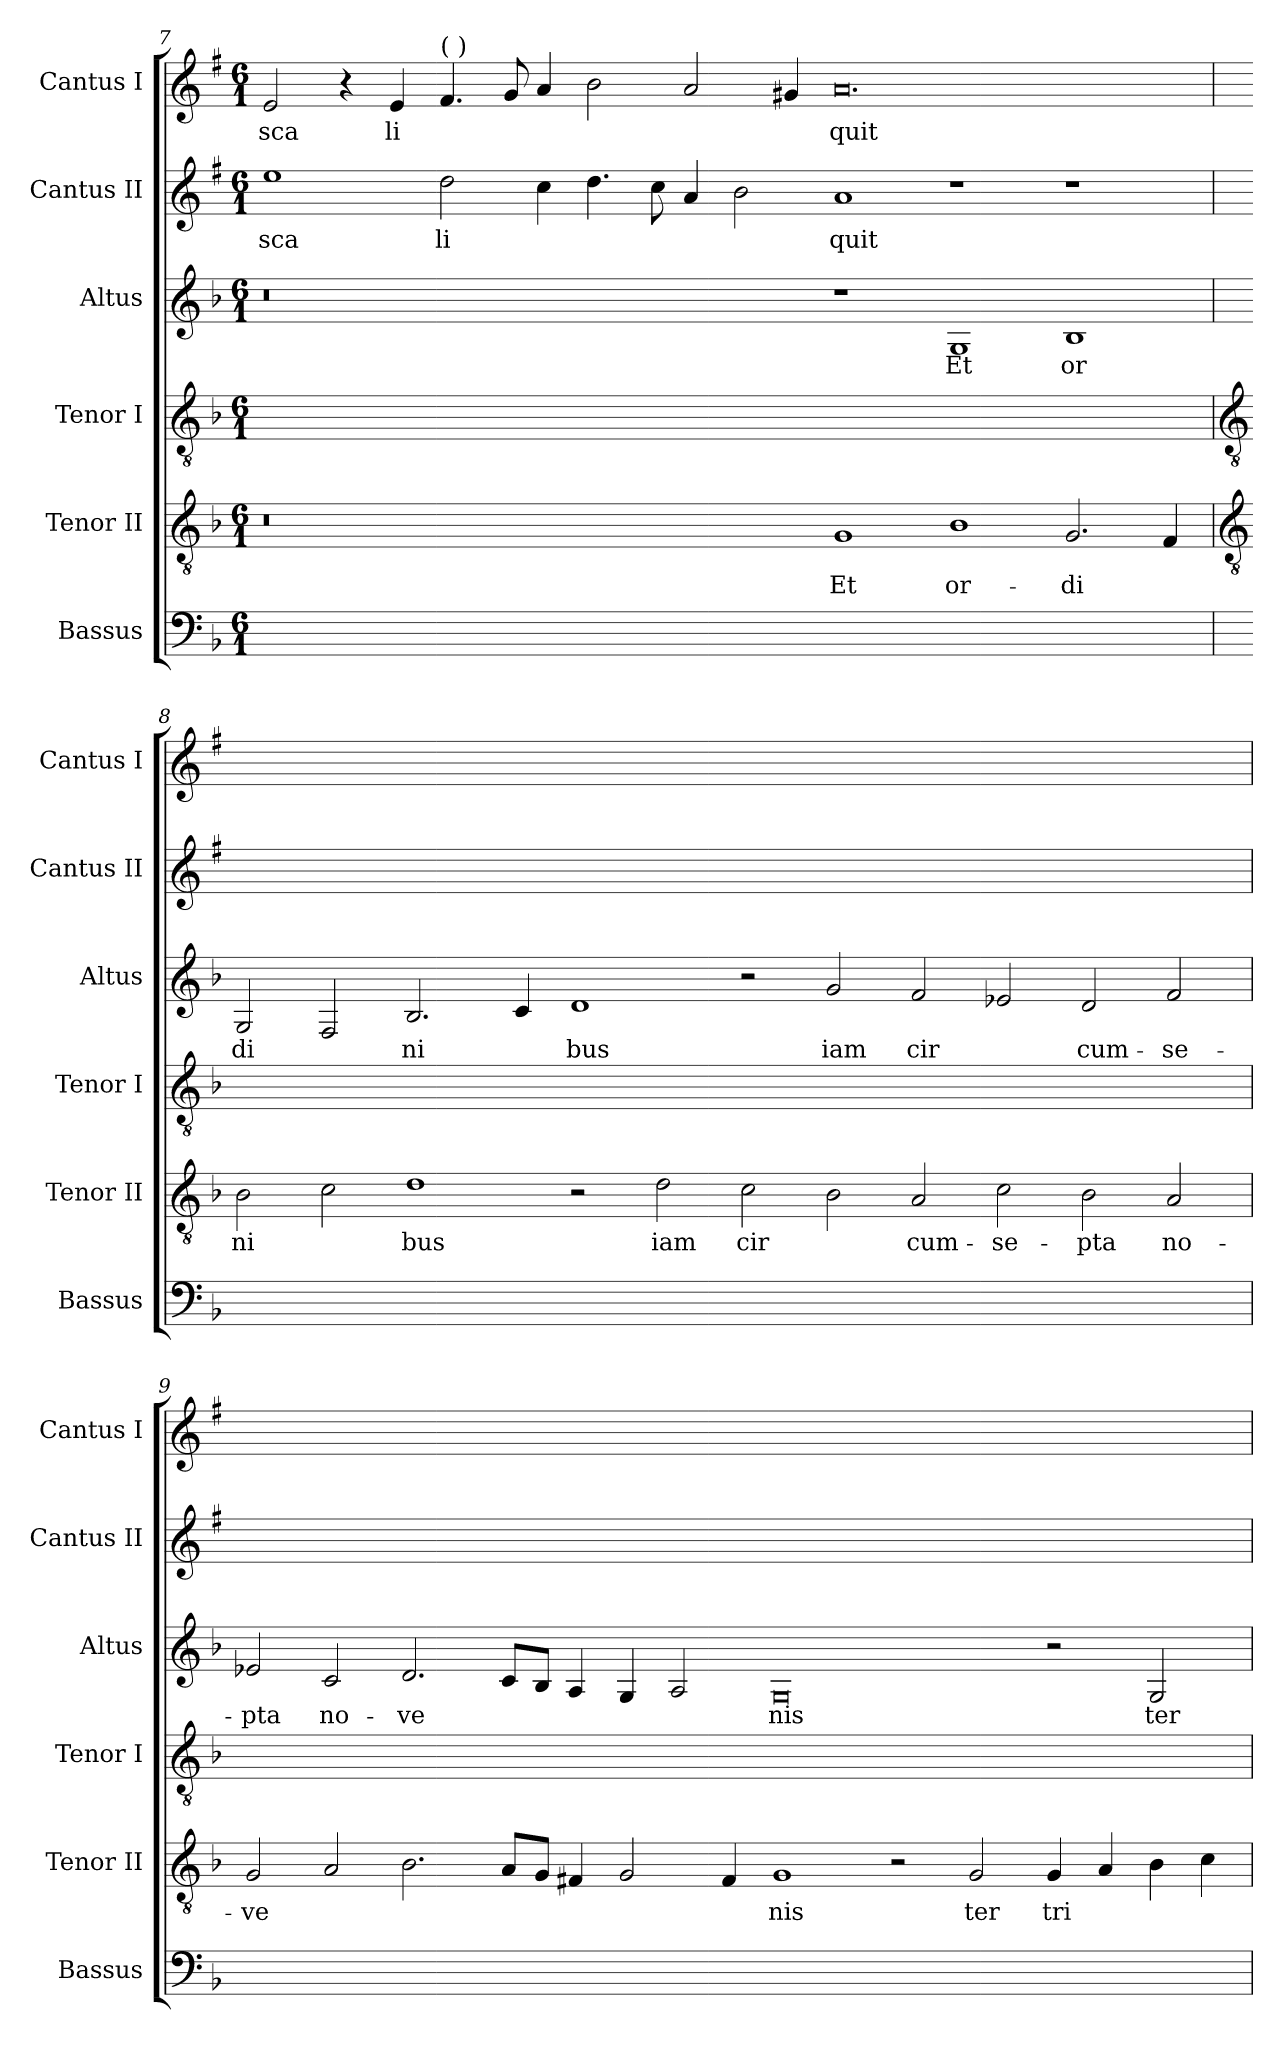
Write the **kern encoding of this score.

**kern	**kern	**text	**kern	**kern	**text	**kern	**text	**kern	**text
*part6	*part5	*part5	*part4	*part3	*part3	*part2	*part2	*part1	*part1
*staff6	*staff5	*staff5	*staff4	*staff3	*staff3	*staff2	*staff2	*staff1	*staff1
*I"Bassus	*I"Tenor II	*	*I"Tenor I	*I"Altus	*	*I"Cantus II	*	*I"Cantus I	*
*I'Bassus	*I'Tenor II	*	*I'Tenor I	*I'Altus	*	*I'Cantus II	*	*I'Cantus I	*
*clefF4	*clefGv2	*	*clefGv2	*clefG2	*	*clefG2	*	*clefG2	*
*	*	*	*	*	*	*ITrd1c2	*	*ITrd1c2	*
*k[b-]	*k[b-]	*	*k[b-]	*k[b-]	*	*k[b-]	*	*k[b-]	*
*F:	*F:	*	*F:	*F:	*	*F:	*	*F:	*
*M6/1	*M6/1	*	*M6/1	*M6/1	*	*M6/1	*	*M6/1	*
=7	=7	=7	=7	=7	=7	=7	=7	=7	=7
!	!	!	!	!	!	!	!LO:LY:b	!	!LO:LY:b
00.ryy	0.r	.	00.ryy	0.r	.	1dd	sca	2d	sca
.	.	.	.	.	.	.	.	4r	.
!	!	!	!	!	!	!	!	!	!LO:LY:b
.	.	.	.	.	.	.	.	4d	li
!	!	!	!	!	!	!	!	!LO:TX:a:t=(  )	!
!	!	!	!	!	!	!	!LO:LY:b	!	!
.	.	.	.	.	.	2cc	li	4.e	.
.	.	.	.	.	.	.	.	8f	.
.	.	.	.	.	.	4b-	.	4g	.
.	.	.	.	.	.	4.cc	.	2a	.
.	.	.	.	.	.	8b-	.	.	.
.	.	.	.	.	.	4g	.	2g	.
.	.	.	.	.	.	2a	.	.	.
.	.	.	.	.	.	.	.	4f#	.
!	!	!LO:LY:b	!	!	!	!	!LO:LY:b	!	!LO:LY:b
.	1G	Et	.	1r	.	1g	quit	0.g	quit
!	!	!LO:LY:b	!	!	!LO:LY:b	!	!	!	!
.	1B-	or-	.	1G	Et	1r	.	.	.
!	!	!LO:LY:b	!	!	!LO:LY:b	!	!	!	!
.	2.G	-di	.	1B-	or	1r	.	.	.
.	4F	.	.	.	.	.	.	.	.
!!LO:LB:g=z
=8	=8	=8	=8	=8	=8	=8	=8	=8	=8
*	*clefGv2	*	*clefGv2	*	*	*	*	*	*
!	!	!LO:LY:b	!	!	!LO:LY:b	!	!	!	!
00.ryy	2B-	ni	00.ryy	2G	di	00.ryy	.	00.ryy	.
.	2c	.	.	2F	.	.	.	.	.
!	!	!LO:LY:b	!	!	!LO:LY:b	!	!	!	!
.	1d	bus	.	2.B-	ni	.	.	.	.
.	.	.	.	4c	.	.	.	.	.
!	!	!	!	!	!LO:LY:b	!	!	!	!
.	2r	.	.	1d	bus	.	.	.	.
!	!	!LO:LY:b	!	!	!	!	!	!	!
.	2d	iam	.	.	.	.	.	.	.
!	!	!LO:LY:b	!	!	!	!	!	!	!
.	2c	cir	.	2r	.	.	.	.	.
!	!	!	!	!	!LO:LY:b	!	!	!	!
.	2B-	.	.	2g	iam	.	.	.	.
!	!	!LO:LY:b	!	!	!LO:LY:b	!	!	!	!
.	2A	cum-	.	2f	cir	.	.	.	.
!	!	!LO:LY:b	!	!	!	!	!	!	!
.	2c	-se-	.	2e-X	.	.	.	.	.
!	!	!LO:LY:b	!	!	!LO:LY:b	!	!	!	!
.	2B-	-pta	.	2d	cum-	.	.	.	.
!	!	!LO:LY:b	!	!	!LO:LY:b	!	!	!	!
.	2A	no-	.	2f	-se-	.	.	.	.
=9	=9	=9	=9	=9	=9	=9	=9	=9	=9
!	!	!LO:LY:b	!	!	!LO:LY:b	!	!	!	!
00.ryy	2G	-ve	00.ryy	2e-X	-pta	00.ryy	.	00.ryy	.
!	!	!	!	!	!LO:LY:b	!	!	!	!
.	2A	.	.	2c	no-	.	.	.	.
!	!	!	!	!	!LO:LY:b	!	!	!	!
.	2.B-	.	.	2.d	-ve	.	.	.	.
.	8AL	.	.	8cL	.	.	.	.	.
.	8GJ	.	.	8B-J	.	.	.	.	.
.	4F#	.	.	4A	.	.	.	.	.
.	2G	.	.	4G	.	.	.	.	.
.	.	.	.	2A	.	.	.	.	.
.	4F#	.	.	.	.	.	.	.	.
!	!	!LO:LY:b	!	!	!LO:LY:b	!	!	!	!
.	1G	nis	.	0G	nis	.	.	.	.
.	2r	.	.	.	.	.	.	.	.
!	!	!LO:LY:b	!	!	!	!	!	!	!
.	2G	ter	.	.	.	.	.	.	.
!	!	!LO:LY:b	!	!	!	!	!	!	!
.	4G	tri	.	2r	.	.	.	.	.
.	4A	.	.	.	.	.	.	.	.
!	!	!	!	!	!LO:LY:b	!	!	!	!
.	4B-	.	.	2G	ter	.	.	.	.
.	4c	.	.	.	.	.	.	.	.
=	=	=	=	=	=	=	=	=	=
*-	*-	*-	*-	*-	*-	*-	*-	*-	*-
